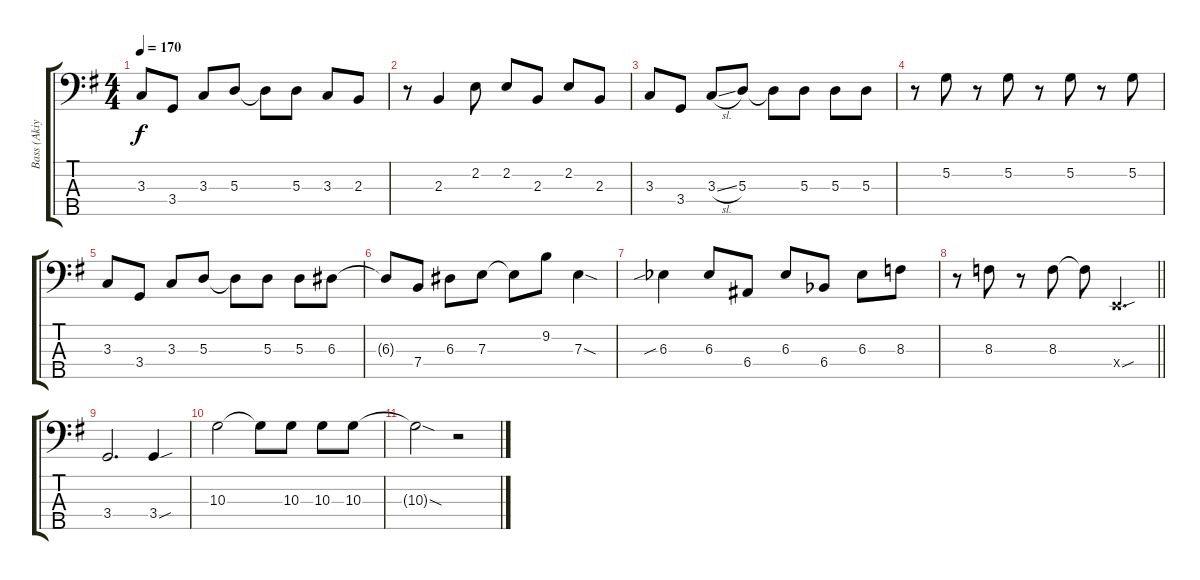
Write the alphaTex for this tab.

\track ("Bass (Akiyama Mio)" "Bass (Akiy") {instrument electricbassfinger}
\staff {score tabs}
\tuning (G2 D2 A1 E1 B0) {hide}
\ts (4 4)
\tempo 170
\clef f4
\ks g
3.3.8{dy f} 3.4.8 3.3.8 5.3.8 5.3{t}.8 5.3.8 3.3.8 2.3.8 |
r.8 2.3.4 2.2.8 2.2.8 2.3.8 2.2.8 2.3.8 |
3.3.8 3.4.8 3.3{sl}.8 5.3.8 5.3{t}.8 5.3.8 5.3.8 5.3.8 |
r.8 5.2.8 r.8 5.2.8 r.8 5.2.8 r.8 5.2.8 |
3.3.8 3.4.8 3.3.8 5.3.8 5.3{t}.8 5.3.8 5.3.8 6.3.8 |
6.3{t}.8 7.4.8 6.3.8 7.3.8 7.3{t}.8 9.2.8 7.3{sod}.4 |
6.3{sib acc b}.4 6.3{acc b}.8 6.4.8 6.3{acc b}.8 6.4{acc b}.8 6.3{acc b}.8 8.3.8 |
\barLineRight lightlight
r.8 8.3.8 r.8 8.3.8 8.3{t}.8 0.4{sou x}.4{d} |
3.4.2{d} 3.4{sou}.4 |
10.3.2 10.3{t}.8 10.3.8 10.3.8 10.3.8 |
10.3{sod t}.2 r.2
